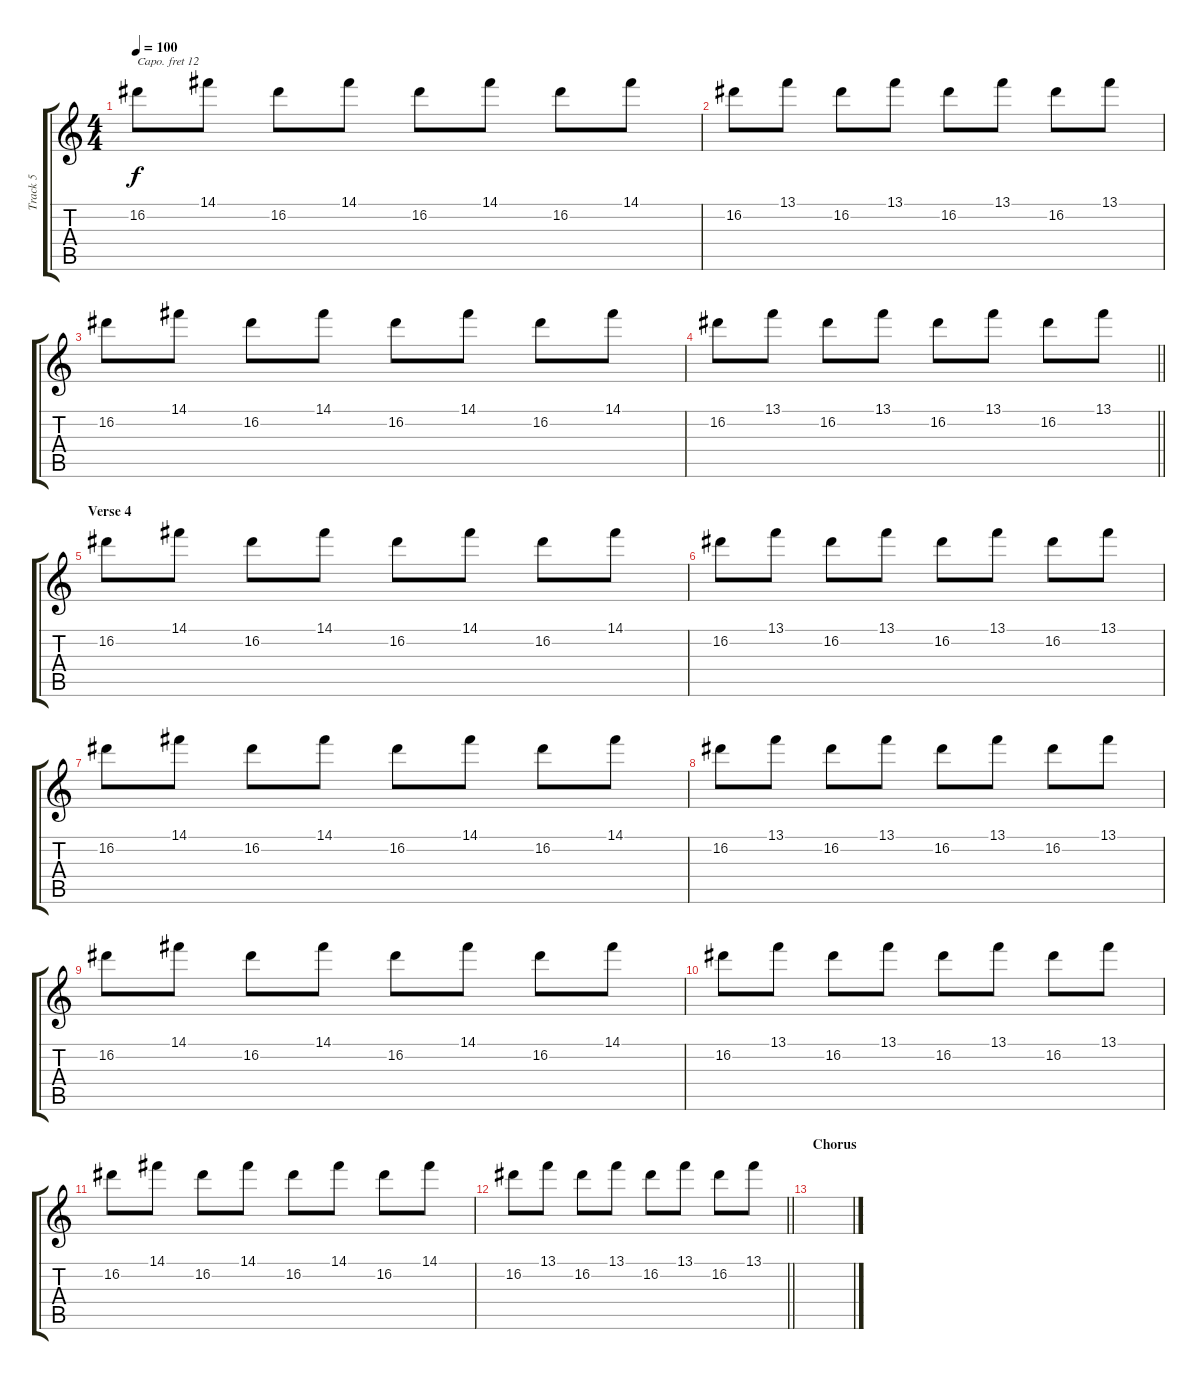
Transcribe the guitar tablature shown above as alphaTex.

\track ("Track 5" "Track 5") {instrument synthstrings2}
\staff {score tabs}
\capo 12
\tuning (E4 B3 G3 D3 A2 E2) {hide}
\ts (4 4)
\tempo 100
\clef g2
\ks c
16.2.8{dy f} 14.1.8 16.2.8 14.1.8 16.2.8 14.1.8 16.2.8 14.1.8 |
16.2.8 13.1.8 16.2.8 13.1.8 16.2.8 13.1.8 16.2.8 13.1.8 |
16.2.8 14.1.8 16.2.8 14.1.8 16.2.8 14.1.8 16.2.8 14.1.8 |
\barLineRight lightlight
16.2.8 13.1.8 16.2.8 13.1.8 16.2.8 13.1.8 16.2.8 13.1.8 |
\section ("" "Verse 4")
16.2.8 14.1.8 16.2.8 14.1.8 16.2.8 14.1.8 16.2.8 14.1.8 |
16.2.8 13.1.8 16.2.8 13.1.8 16.2.8 13.1.8 16.2.8 13.1.8 |
16.2.8 14.1.8 16.2.8 14.1.8 16.2.8 14.1.8 16.2.8 14.1.8 |
16.2.8 13.1.8 16.2.8 13.1.8 16.2.8 13.1.8 16.2.8 13.1.8 |
16.2.8 14.1.8 16.2.8 14.1.8 16.2.8 14.1.8 16.2.8 14.1.8 |
16.2.8 13.1.8 16.2.8 13.1.8 16.2.8 13.1.8 16.2.8 13.1.8 |
16.2.8 14.1.8 16.2.8 14.1.8 16.2.8 14.1.8 16.2.8 14.1.8 |
\barLineRight lightlight
16.2.8 13.1.8 16.2.8 13.1.8 16.2.8 13.1.8 16.2.8 13.1.8 |
\section ("" "Chorus")
